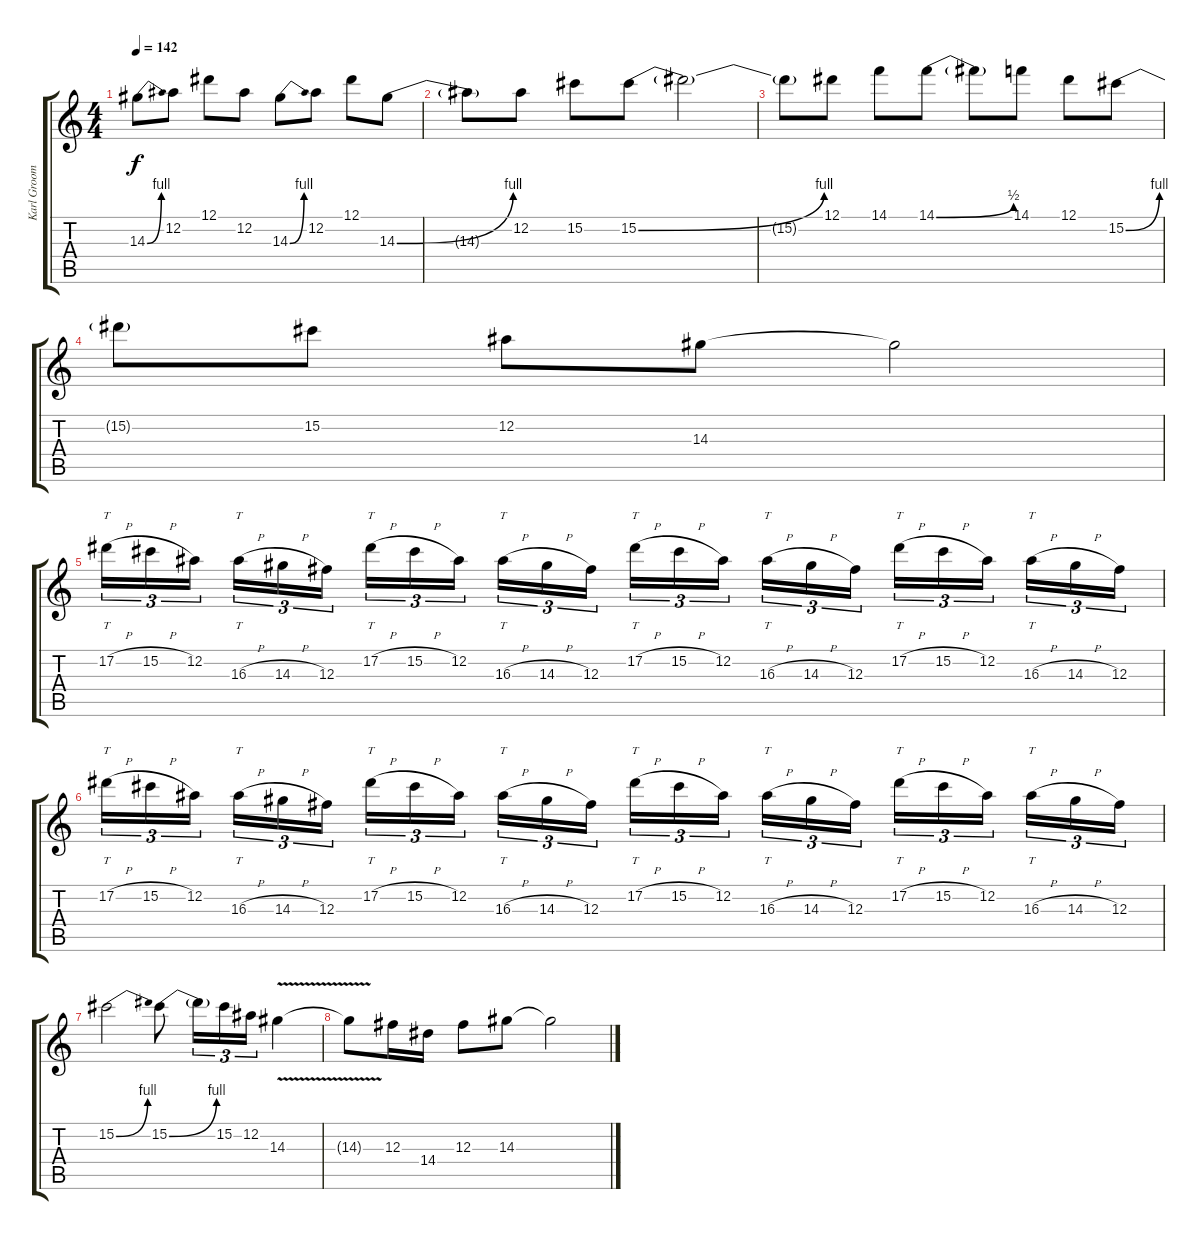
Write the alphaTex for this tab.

\track ("Karl Groom" "Karl Groom") {instrument distortionguitar}
\staff {score tabs}
\tuning (Eb4 Bb3 Gb3 Db3 Ab2 Eb2) {hide}
\ts (4 4)
\tempo 142
\clef g2
\ks c
14.3{be (bend 0 0 60 4)}.8{dy f} 12.2.8 12.1.8 12.2.8 14.3{be (bend 0 0 60 4)}.8 12.2.8 12.1.8 14.3{be (bend 0 0 60 4)}.8 |
14.3{t}.8 12.2.8 15.2.8 15.2{be (bend 0 0 60 4)}.8 15.2{t}.2 |
15.2{t}.8 12.1.8 14.1.8 14.1{be (bend 0 0 60 2)}.8 14.1{t}.8 14.1.8 12.1.8 15.2{be (bend 0 0 60 4)}.8 |
15.2{t}.8 15.2.8 12.2.8 14.3.8 14.3{t}.2 |
17.2{h}.16{tt tu (3 2)} 15.2{h}.16{tu (3 2)} 12.2.16{tu (3 2)} 16.3{h}.16{tt tu (3 2)} 14.3{h}.16{tu (3 2)} 12.3.16{tu (3 2)} 17.2{h}.16{tt tu (3 2)} 15.2{h}.16{tu (3 2)} 12.2.16{tu (3 2)} 16.3{h}.16{tt tu (3 2)} 14.3{h}.16{tu (3 2)} 12.3.16{tu (3 2)} 17.2{h}.16{tt tu (3 2)} 15.2{h}.16{tu (3 2)} 12.2.16{tu (3 2)} 16.3{h}.16{tt tu (3 2)} 14.3{h}.16{tu (3 2)} 12.3.16{tu (3 2)} 17.2{h}.16{tt tu (3 2)} 15.2{h}.16{tu (3 2)} 12.2.16{tu (3 2)} 16.3{h}.16{tt tu (3 2)} 14.3{h}.16{tu (3 2)} 12.3.16{tu (3 2)} |
17.2{h}.16{tt tu (3 2)} 15.2{h}.16{tu (3 2)} 12.2.16{tu (3 2)} 16.3{h}.16{tt tu (3 2)} 14.3{h}.16{tu (3 2)} 12.3.16{tu (3 2)} 17.2{h}.16{tt tu (3 2)} 15.2{h}.16{tu (3 2)} 12.2.16{tu (3 2)} 16.3{h}.16{tt tu (3 2)} 14.3{h}.16{tu (3 2)} 12.3.16{tu (3 2)} 17.2{h}.16{tt tu (3 2)} 15.2{h}.16{tu (3 2)} 12.2.16{tu (3 2)} 16.3{h}.16{tt tu (3 2)} 14.3{h}.16{tu (3 2)} 12.3.16{tu (3 2)} 17.2{h}.16{tt tu (3 2)} 15.2{h}.16{tu (3 2)} 12.2.16{tu (3 2)} 16.3{h}.16{tt tu (3 2)} 14.3{h}.16{tu (3 2)} 12.3.16{tu (3 2)} |
15.2{be (bend 0 0 60 4)}.2 15.2{be (bend 0 0 60 4)}.8 15.2{t}.16{tu (3 2)} 15.2.16{tu (3 2)} 12.2.16{tu (3 2)} 14.3{v}.4 |
14.3{t}.8 12.3.16 14.4.16 12.3.8 14.3.8 14.3{t}.2
